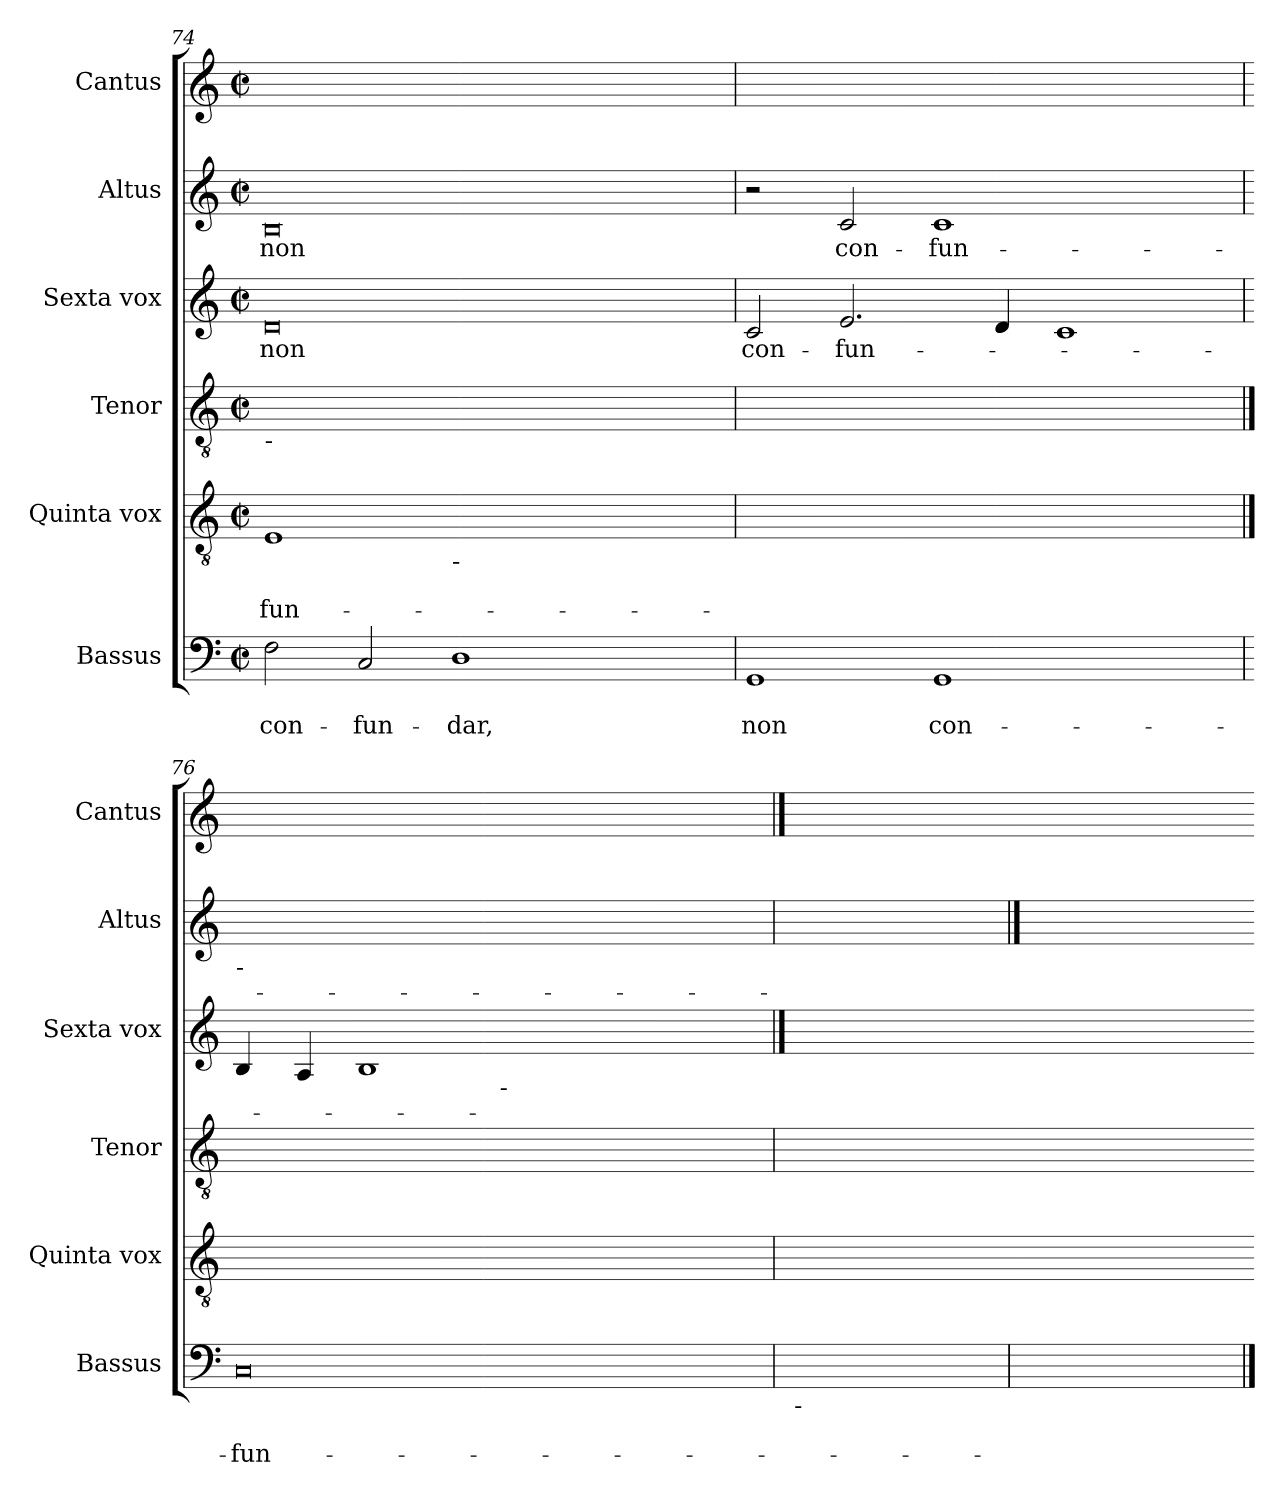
**kern	**text	**text	**kern	**text	**text	**kern	**text	**kern	**text	**kern	**text	**kern
*part6	*part6	*part6	*part5	*part5	*part5	*part4	*part4	*part3	*part3	*part2	*part2	*part1
*staff6	*staff6	*staff6	*staff5	*staff5	*staff5	*staff4	*staff4	*staff3	*staff3	*staff2	*staff2	*staff1
*I"Bassus	*	*	*I"Quinta vox	*	*	*I"Tenor	*	*I"Sexta vox	*	*I"Altus	*	*I"Cantus
*I'Bassus	*	*	*I'Quinta vox	*	*	*I'Tenor	*	*I'Sexta vox	*	*I'Altus	*	*I'Cantus
*clefF4	*	*	*clefGv2	*	*	*clefGv2	*	*clefG2	*	*clefG2	*	*clefG2
*k[]	*	*	*k[]	*	*	*k[]	*	*k[]	*	*k[]	*	*k[]
*C:	*	*	*C:	*	*	*C:	*	*C:	*	*C:	*	*C:
*M4/2	*	*	*M4/2	*	*	*M4/2	*	*M4/2	*	*M4/2	*	*M4/2
*met(c|)	*	*	*met(c|)	*	*	*met(c|)	*	*met(c|)	*	*met(c|)	*	*met(c|)
=74	=74	=74	=74	=74	=74	=74	=74	=74	=74	=74	=74	=74
!	!	!	!	!	!	!LO:TX:b:t=-	!	!	!	!	!	!
!	!	!LO:LY:b	!	!	!LO:LY:b	!	!LO:LY:b	!	!LO:LY:b	!	!LO:LY:b	!
2F	.	con-	1E	.	-fun-	[0G;<yy	-dar.	0d	non	0B	non	0gyy_
!	!	!LO:LY:b	!	!	!	!	!	!	!	!	!	!
2C	.	-fun-	.	.	.	.	.	.	.	.	.	.
!	!	!	!LO:TX:b:t=-	!	!	!	!	!	!	!	!	!
!	!	!LO:LY:b	!	!	!LO:LY:b	!	!	!	!	!	!	!
1D	.	-dar,	[0D;<yy	.	-dar.	.	.	.	.	.	.	.
1ryy	.	.	.	.	.	1ryy	.	1ryy	.	1ryy	.	1ryy
=75	=75	=75	=75	=75	=75	=75	=75	=75	=75	=75	=75	=75
!	!	!LO:LY:b	!	!	!	!	!	!	!LO:LY:b	!	!	!
1GG	.	non	0Dyy]	.	.	0Gyy]	.	2c	con-	2r	.	0gyy_
!	!	!	!	!	!	!	!	!	!LO:LY:b	!	!LO:LY:b	!
.	.	.	.	.	.	.	.	2.e	-fun-	2c	con-	.
!	!	!LO:LY:b	!	!	!	!	!	!	!	!	!LO:LY:b	!
1GG	.	con-	.	.	.	.	.	.	.	1c	-fun-	.
.	.	.	.	.	.	.	.	4d	.	.	.	.
.	.	.	.	.	.	.	.	1c	.	.	.	.
2ryy	.	.	2ryy	.	.	2ryy	.	.	.	2ryy	.	2ryy
=76	=76	=76	==76	=76	=76	==76	=76	=76	=76	=76	=76	=76
!	!	!	!	!	!	!	!	!	!	!LO:TX:b:t=-	!	!
!	!	!LO:LY:b	!	!	!	!	!	!	!	!	!LO:LY:b	!
0C	.	-fun-	0ryy	.	.	0ryy	.	4B	.	[0d;<yy	-dar.	0gyy]
.	.	.	.	.	.	.	.	4A	.	.	.	.
.	.	.	.	.	.	.	.	1B	.	.	.	.
!	!	!	!	!	!	!	!	!LO:TX:b:t=-	!	!	!	!
!	!	!	!	!	!	!	!	!	!LO:LY:b	!	!	!
.	.	.	.	.	.	.	.	0Byy	-dar.	.	.	.
1.ryy	.	.	1.ryy	.	.	1.ryy	.	.	.	1.ryy	.	1.ryy
=	==	==	=	==	==	=	==	==	==	=	==	==
!LO:TX:b:t=-	!	!	!	!	!	!	!	!	!	!	!	!
!	!	!LO:LY:b	!	!	!	!	!	!	!	!	!	!
[0GG;<yy	.	-dar.	0ryy	.	.	0ryy	.	0ryy	.	0dyy]	.	0ryy
=	=	=	=	=	=	=	=	=	=	==	=	=
0GGyy]	.	.	0ryy	.	.	0ryy	.	0ryy	.	0ryy	.	0ryy
==	=	=	=	=	=	=	=	=	=	=	=	=
*-	*-	*-	*-	*-	*-	*-	*-	*-	*-	*-	*-	*-
